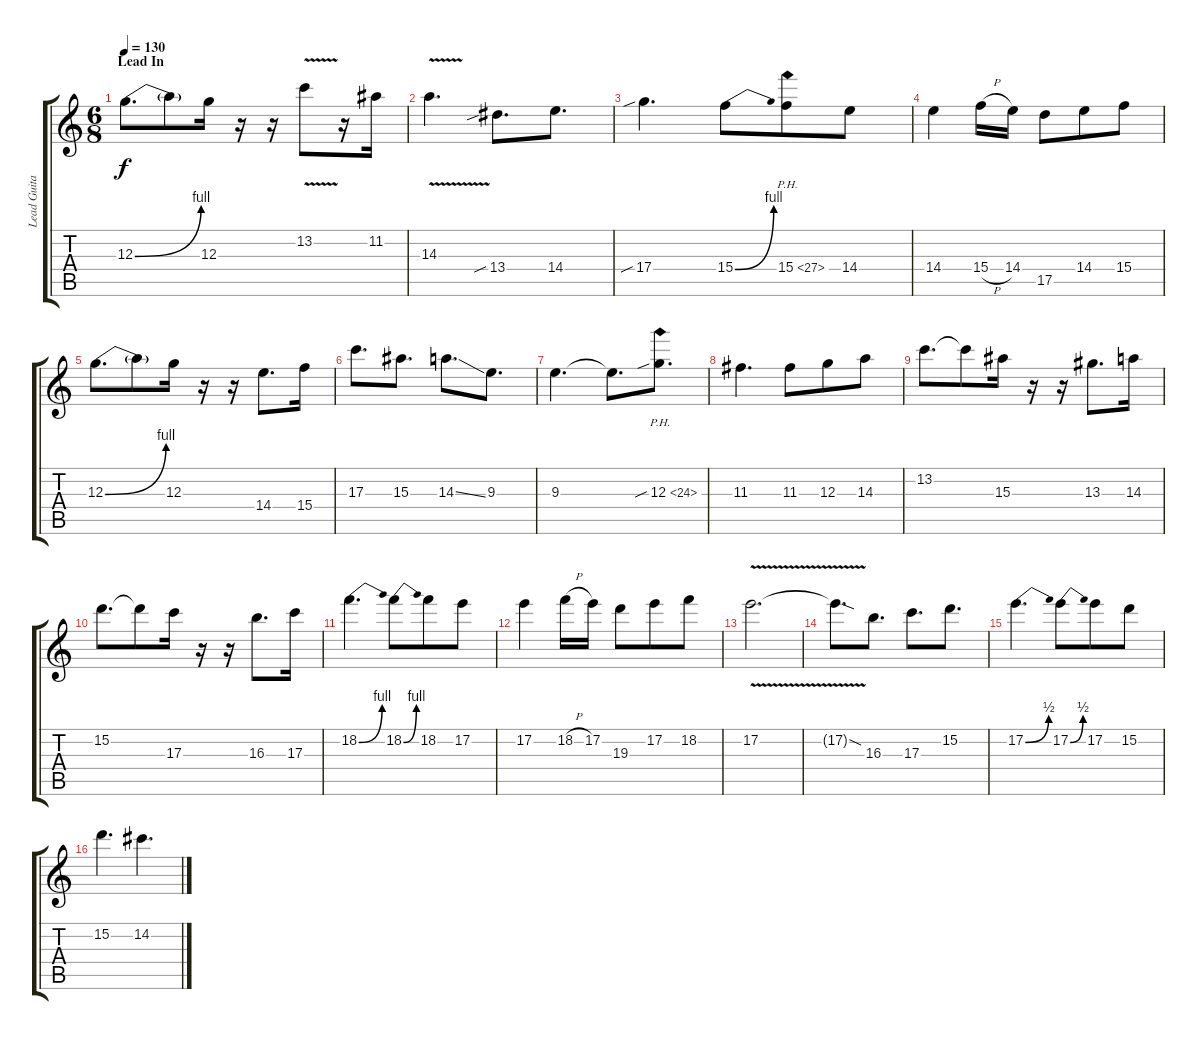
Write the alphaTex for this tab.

\track ("Lead Guitar" "Lead Guita") {instrument distortionguitar}
\staff {score tabs}
\tuning (E4 B3 G3 D3 A2 E2) {hide}
\ts (6 8)
\section ("" "Lead In")
\tempo 130
\clef g2
\ks c
12.3{be (bend 0 0 60 4)}.8{d dy f} 12.3{t}.8 12.3.16 r.16 r.16 13.2{v}.8 r.16 11.2.16 |
14.3{v}.4{d} 13.4{sib}.8{d} 14.4.8{d} |
17.4{sib}.4{d} 15.4{be (bend 0 0 60 4)}.8 15.4{ph 12}.8 14.4.8 |
14.4.4 15.4{h}.16 14.4.16 17.5.8 14.4.8 15.4.8 |
12.3{be (bend 0 0 60 4)}.8{d} 12.3{t}.8 12.3.16 r.16 r.16 14.4.8{d} 15.4.16 |
17.3.8{d} 15.3.8{d} 14.3{ss}.8{d} 9.3.8{d} |
9.3.4{d} 9.3{t}.8{d} 12.3{ph 12 sib}.8{d} |
11.3.4{d} 11.3.8 12.3.8 14.3.8 |
13.2.8{d} 13.2{t}.8 15.3.16 r.16 r.16 13.3.8{d} 14.3.16 |
15.2.8{d} 15.2{t}.8 17.3.16 r.16 r.16 16.3.8{d} 17.3.16 |
18.2{be (bend 0 0 60 4)}.4{d} 18.2{be (bend 0 0 60 4)}.8 18.2.8 17.2.8 |
17.2.4 18.2{h}.16 17.2.16 19.3.8 17.2.8 18.2.8 |
17.2{v}.2{d} |
17.2{v sod t}.8{d} 16.3.8{d} 17.3.8{d} 15.2.8{d} |
17.2{be (bend 0 0 60 2)}.4{d} 17.2{be (bend 0 0 60 2)}.8 17.2.8 15.2.8 |
15.2.4{d} 14.2.4{d}
